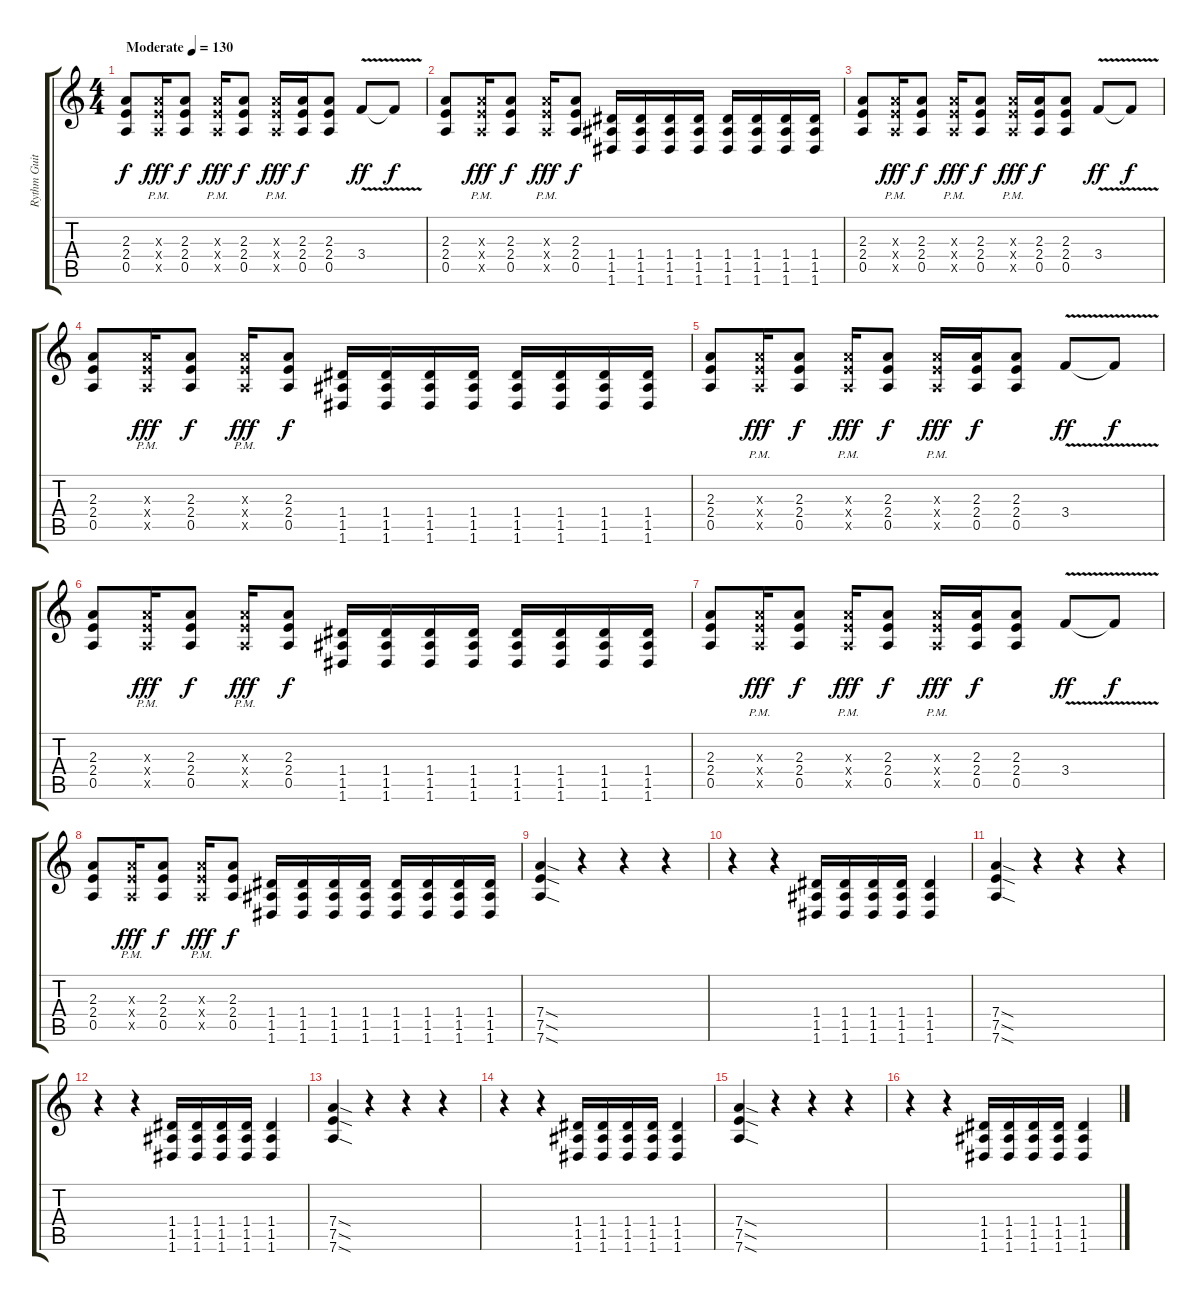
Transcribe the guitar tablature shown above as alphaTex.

\track ("Rythm Guitar 1" "Rythm Guit") {instrument overdrivenguitar}
\staff {score tabs}
\tuning (E4 B3 G3 D3 A2 D2) {hide}
\ts (4 4)
\tempo (130 "Moderate")
\clef g2
\ks c
(2.3 2.4 0.5).8{dy f instrument overdrivenguitar} (2.3{pm x} 2.4{pm x} 0.5{pm x}).16{dy fff} (2.3 2.4 0.5).8{dy f} (2.3{pm x} 2.4{pm x} 0.5{pm x}).16{dy fff} (2.3 2.4 0.5).8{dy f} (2.3{pm x} 2.4{pm x} 0.5{pm x}).16{dy fff} (2.3 2.4 0.5).16{dy f} (2.3 2.4 0.5).8 3.4{v}.8{dy ff} 3.4{t}.8{dy f} |
(2.3 2.4 0.5).8 (2.3{pm x} 2.4{pm x} 0.5{pm x}).16{dy fff} (2.3 2.4 0.5).8{dy f} (2.3{pm x} 2.4{pm x} 0.5{pm x}).16{dy fff} (2.3 2.4 0.5).8{dy f} (1.4 1.5 1.6).16 (1.4 1.5 1.6).16 (1.4 1.5 1.6).16 (1.4 1.5 1.6).16 (1.4 1.5 1.6).16 (1.4 1.5 1.6).16 (1.4 1.5 1.6).16 (1.4 1.5 1.6).16 |
(2.3 2.4 0.5).8 (2.3{pm x} 2.4{pm x} 0.5{pm x}).16{dy fff} (2.3 2.4 0.5).8{dy f} (2.3{pm x} 2.4{pm x} 0.5{pm x}).16{dy fff} (2.3 2.4 0.5).8{dy f} (2.3{pm x} 2.4{pm x} 0.5{pm x}).16{dy fff} (2.3 2.4 0.5).16{dy f} (2.3 2.4 0.5).8 3.4{v}.8{dy ff} 3.4{t}.8{dy f} |
(2.3 2.4 0.5).8 (2.3{pm x} 2.4{pm x} 0.5{pm x}).16{dy fff} (2.3 2.4 0.5).8{dy f} (2.3{pm x} 2.4{pm x} 0.5{pm x}).16{dy fff} (2.3 2.4 0.5).8{dy f} (1.4 1.5 1.6).16 (1.4 1.5 1.6).16 (1.4 1.5 1.6).16 (1.4 1.5 1.6).16 (1.4 1.5 1.6).16 (1.4 1.5 1.6).16 (1.4 1.5 1.6).16 (1.4 1.5 1.6).16 |
(2.3 2.4 0.5).8 (2.3{pm x} 2.4{pm x} 0.5{pm x}).16{dy fff} (2.3 2.4 0.5).8{dy f} (2.3{pm x} 2.4{pm x} 0.5{pm x}).16{dy fff} (2.3 2.4 0.5).8{dy f} (2.3{pm x} 2.4{pm x} 0.5{pm x}).16{dy fff} (2.3 2.4 0.5).16{dy f} (2.3 2.4 0.5).8 3.4{v}.8{dy ff} 3.4{t}.8{dy f} |
(2.3 2.4 0.5).8 (2.3{pm x} 2.4{pm x} 0.5{pm x}).16{dy fff} (2.3 2.4 0.5).8{dy f} (2.3{pm x} 2.4{pm x} 0.5{pm x}).16{dy fff} (2.3 2.4 0.5).8{dy f} (1.4 1.5 1.6).16 (1.4 1.5 1.6).16 (1.4 1.5 1.6).16 (1.4 1.5 1.6).16 (1.4 1.5 1.6).16 (1.4 1.5 1.6).16 (1.4 1.5 1.6).16 (1.4 1.5 1.6).16 |
(2.3 2.4 0.5).8 (2.3{pm x} 2.4{pm x} 0.5{pm x}).16{dy fff} (2.3 2.4 0.5).8{dy f} (2.3{pm x} 2.4{pm x} 0.5{pm x}).16{dy fff} (2.3 2.4 0.5).8{dy f} (2.3{pm x} 2.4{pm x} 0.5{pm x}).16{dy fff} (2.3 2.4 0.5).16{dy f} (2.3 2.4 0.5).8 3.4{v}.8{dy ff} 3.4{t}.8{dy f} |
(2.3 2.4 0.5).8 (2.3{pm x} 2.4{pm x} 0.5{pm x}).16{dy fff} (2.3 2.4 0.5).8{dy f} (2.3{pm x} 2.4{pm x} 0.5{pm x}).16{dy fff} (2.3 2.4 0.5).8{dy f} (1.4 1.5 1.6).16 (1.4 1.5 1.6).16 (1.4 1.5 1.6).16 (1.4 1.5 1.6).16 (1.4 1.5 1.6).16 (1.4 1.5 1.6).16 (1.4 1.5 1.6).16 (1.4 1.5 1.6).16 |
(7.4{sod} 7.5{sod} 7.6{sod}).4 r.4 r.4 r.4 |
r.4 r.4 (1.4 1.5 1.6).16 (1.4 1.5 1.6).16 (1.4 1.5 1.6).16 (1.4 1.5 1.6).16 (1.4 1.5 1.6).4 |
(7.4{sod} 7.5{sod} 7.6{sod}).4 r.4 r.4 r.4 |
r.4 r.4 (1.4 1.5 1.6).16 (1.4 1.5 1.6).16 (1.4 1.5 1.6).16 (1.4 1.5 1.6).16 (1.4 1.5 1.6).4 |
(7.4{sod} 7.5{sod} 7.6{sod}).4 r.4 r.4 r.4 |
r.4 r.4 (1.4 1.5 1.6).16 (1.4 1.5 1.6).16 (1.4 1.5 1.6).16 (1.4 1.5 1.6).16 (1.4 1.5 1.6).4 |
(7.4{sod} 7.5{sod} 7.6{sod}).4 r.4 r.4 r.4 |
r.4 r.4 (1.4 1.5 1.6).16 (1.4 1.5 1.6).16 (1.4 1.5 1.6).16 (1.4 1.5 1.6).16 (1.4 1.5 1.6).4
